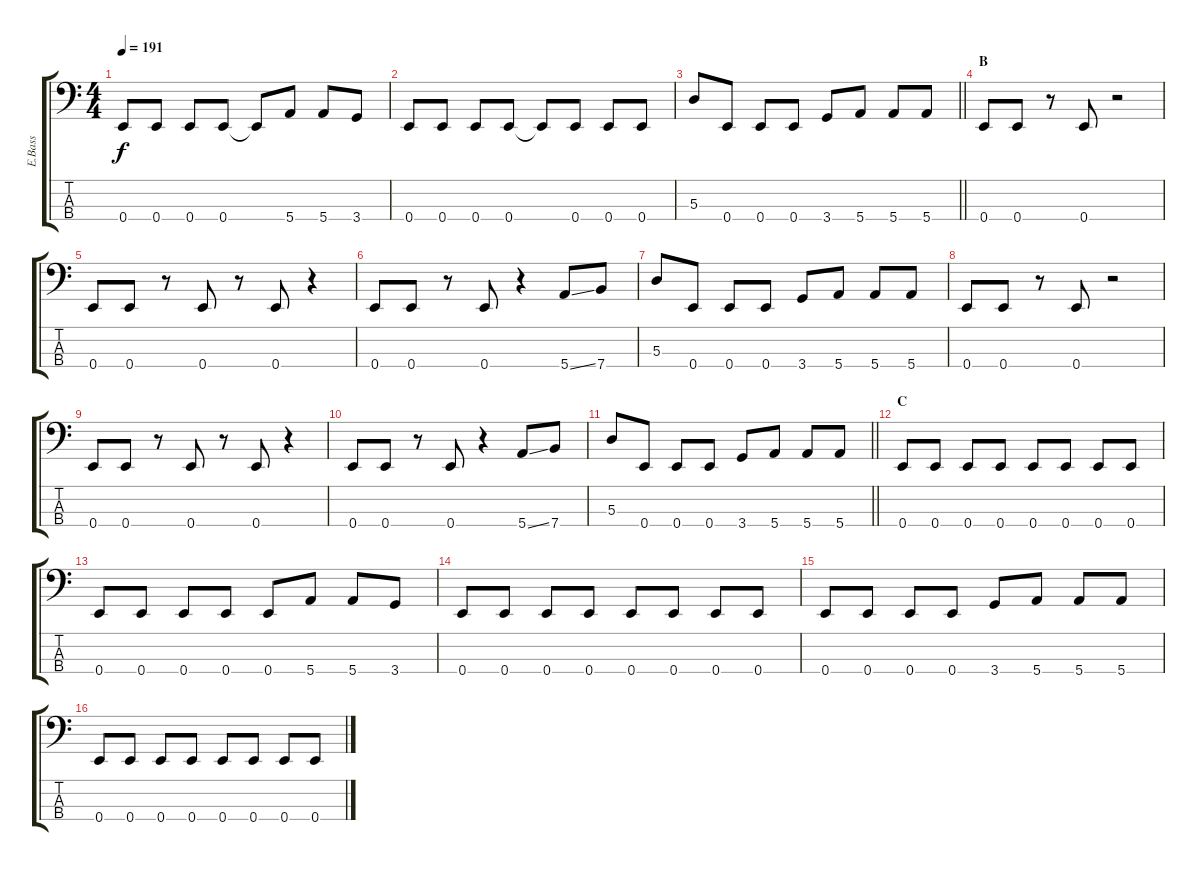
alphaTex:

\track ("E.Bass" "E.Bass") {instrument electricbassfinger}
\staff {score tabs}
\tuning (G2 D2 A1 E1) {hide}
\ts (4 4)
\tempo 191
\clef f4
\ks c
0.4.8{dy f} 0.4.8 0.4.8 0.4.8 0.4{t}.8 5.4.8 5.4.8 3.4.8 |
0.4.8 0.4.8 0.4.8 0.4.8 0.4{t}.8 0.4.8 0.4.8 0.4.8 |
\barLineRight lightlight
5.3.8 0.4.8 0.4.8 0.4.8 3.4.8 5.4.8 5.4.8 5.4.8 |
\section ("" "B")
0.4.8 0.4.8 r.8 0.4.8 r.2 |
0.4.8 0.4.8 r.8 0.4.8 r.8 0.4.8 r.4 |
0.4.8 0.4.8 r.8 0.4.8 r.4 5.4{ss}.8 7.4.8 |
5.3.8 0.4.8 0.4.8 0.4.8 3.4.8 5.4.8 5.4.8 5.4.8 |
0.4.8 0.4.8 r.8 0.4.8 r.2 |
0.4.8 0.4.8 r.8 0.4.8 r.8 0.4.8 r.4 |
0.4.8 0.4.8 r.8 0.4.8 r.4 5.4{ss}.8 7.4.8 |
\barLineRight lightlight
5.3.8 0.4.8 0.4.8 0.4.8 3.4.8 5.4.8 5.4.8 5.4.8 |
\section ("" "C")
0.4.8 0.4.8 0.4.8 0.4.8 0.4.8 0.4.8 0.4.8 0.4.8 |
0.4.8 0.4.8 0.4.8 0.4.8 0.4.8 5.4.8 5.4.8 3.4.8 |
0.4.8 0.4.8 0.4.8 0.4.8 0.4.8 0.4.8 0.4.8 0.4.8 |
0.4.8 0.4.8 0.4.8 0.4.8 3.4.8 5.4.8 5.4.8 5.4.8 |
0.4.8 0.4.8 0.4.8 0.4.8 0.4.8 0.4.8 0.4.8 0.4.8
